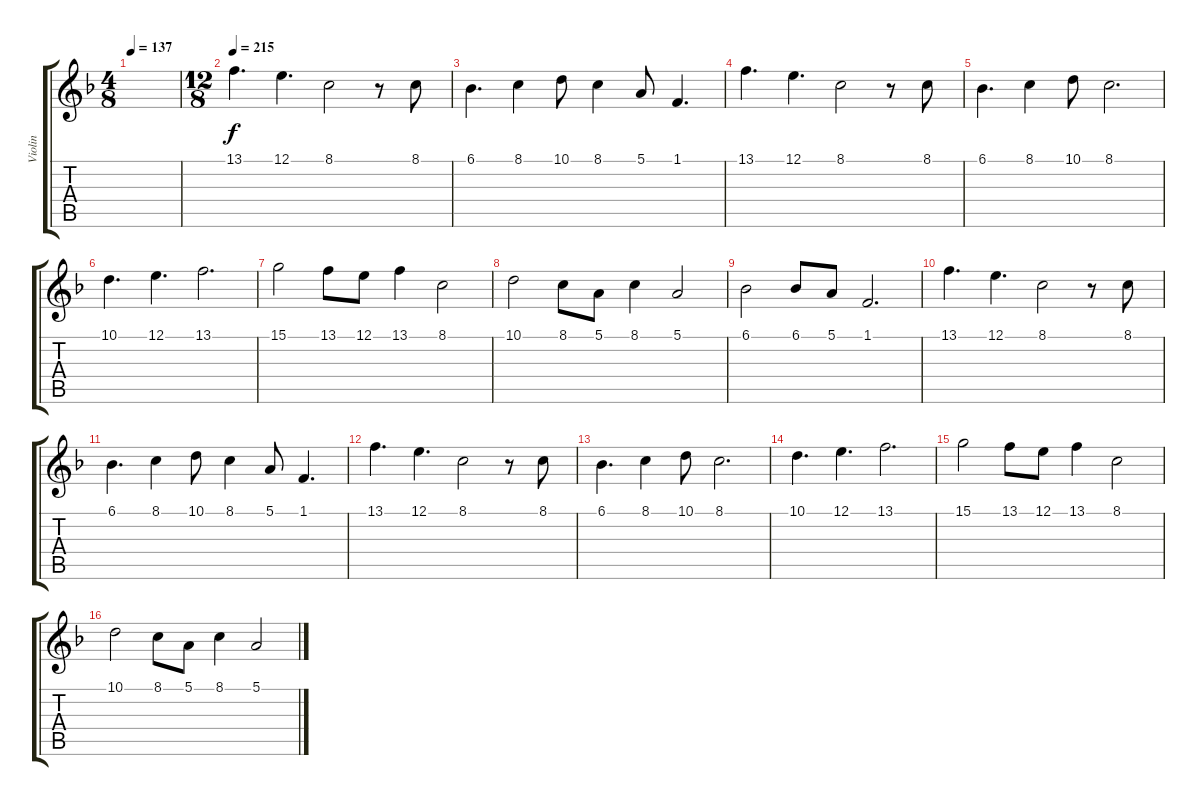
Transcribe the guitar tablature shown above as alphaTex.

\track ("Violin" "Violin") {instrument violin}
\staff {score tabs}
\tuning (E4 B3 G3 D3 A2 E2) {hide}
\ts (4 8)
\tempo 137
\clef g2
\ks f
|
\ts (12 8)
\tempo 215
\ks dminor
13.1.4{d} 12.1.4{d} 8.1.2 r.8 8.1.8 |
6.1.4{d} 8.1.4 10.1.8 8.1.4 5.1.8 1.1.4{d} |
13.1.4{d} 12.1.4{d} 8.1.2 r.8 8.1.8 |
6.1.4{d} 8.1.4 10.1.8 8.1.2{d} |
10.1.4{d} 12.1.4{d} 13.1.2{d} |
15.1.2 13.1.8 12.1.8 13.1.4 8.1.2 |
10.1.2 8.1.8 5.1.8 8.1.4 5.1.2 |
6.1.2 6.1.8 5.1.8 1.1.2{d} |
13.1.4{d} 12.1.4{d} 8.1.2 r.8 8.1.8 |
6.1.4{d} 8.1.4 10.1.8 8.1.4 5.1.8 1.1.4{d} |
13.1.4{d} 12.1.4{d} 8.1.2 r.8 8.1.8 |
6.1.4{d} 8.1.4 10.1.8 8.1.2{d} |
10.1.4{d} 12.1.4{d} 13.1.2{d} |
15.1.2 13.1.8 12.1.8 13.1.4 8.1.2 |
10.1.2 8.1.8 5.1.8 8.1.4 5.1.2
